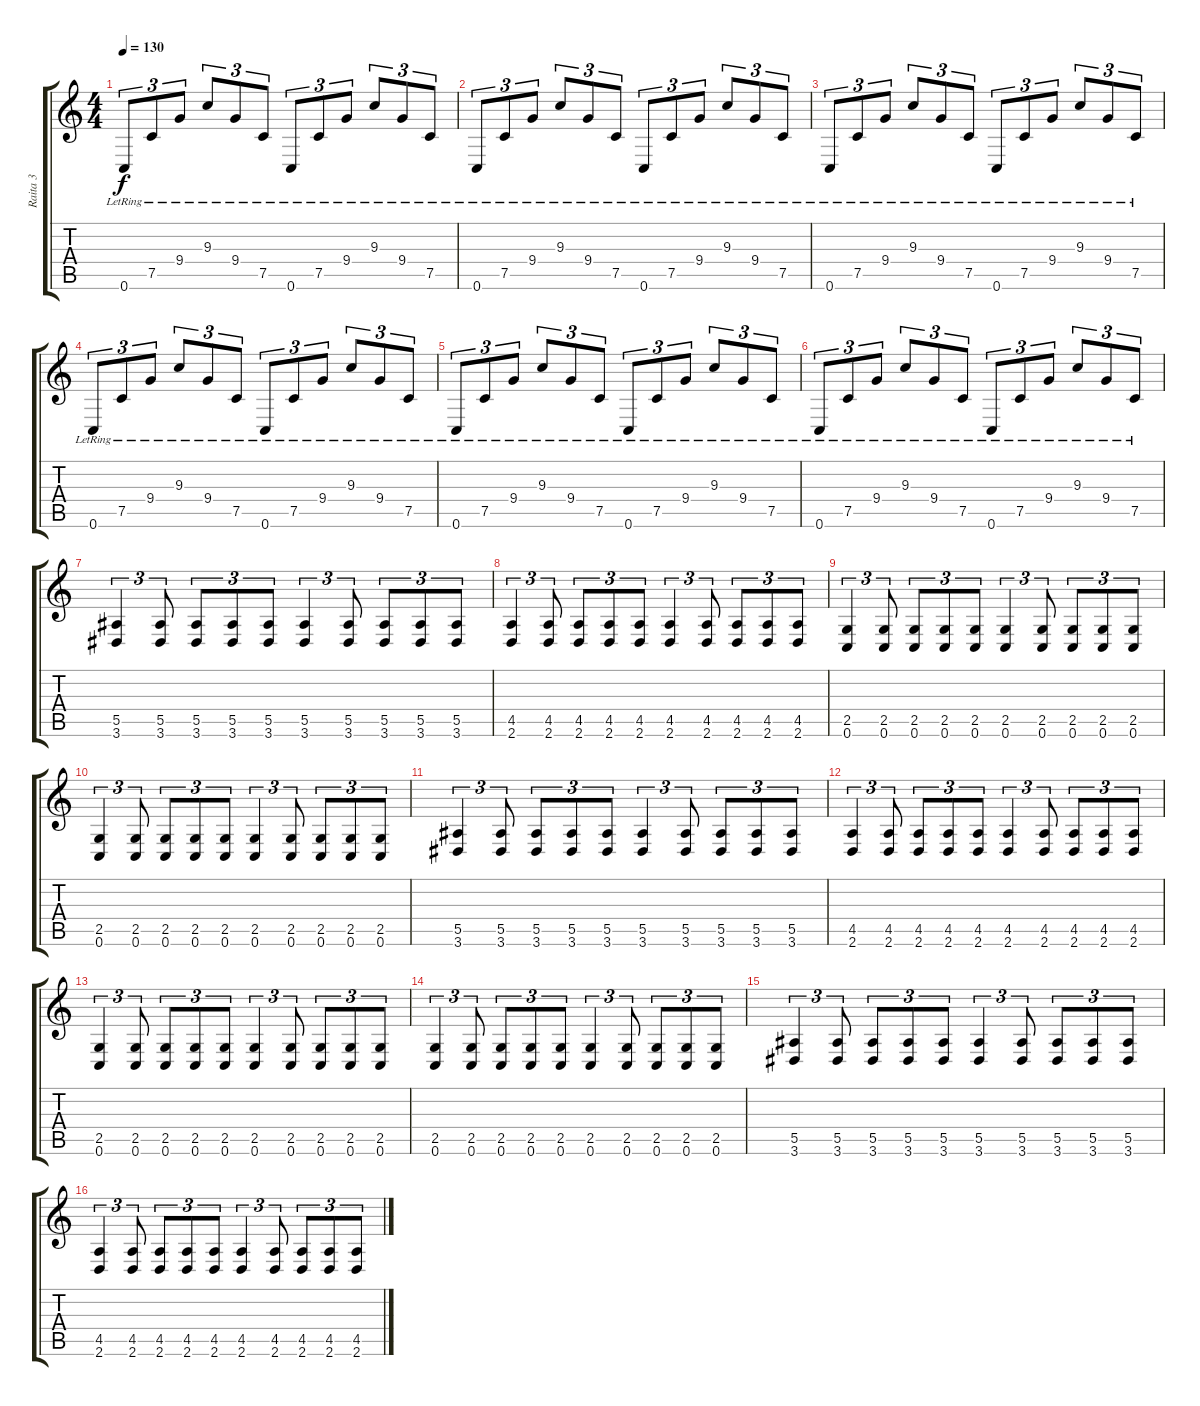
\track ("Raita 3" "Raita 3") {instrument distortionguitar}
\staff {score tabs}
\tuning (C4 G3 Eb3 Bb2 F2 C2) {hide}
\ts (4 4)
\tempo 130
\clef g2
\ks c
0.6{lr}.8{tu (3 2) dy f} 7.5{lr}.8{tu (3 2)} 9.4{lr}.8{tu (3 2)} 9.3{lr}.8{tu (3 2)} 9.4{lr}.8{tu (3 2)} 7.5{lr}.8{tu (3 2)} 0.6{lr}.8{tu (3 2)} 7.5{lr}.8{tu (3 2)} 9.4{lr}.8{tu (3 2)} 9.3{lr}.8{tu (3 2)} 9.4{lr}.8{tu (3 2)} 7.5{lr}.8{tu (3 2)} |
0.6{lr}.8{tu (3 2)} 7.5{lr}.8{tu (3 2)} 9.4{lr}.8{tu (3 2)} 9.3{lr}.8{tu (3 2)} 9.4{lr}.8{tu (3 2)} 7.5{lr}.8{tu (3 2)} 0.6{lr}.8{tu (3 2)} 7.5{lr}.8{tu (3 2)} 9.4{lr}.8{tu (3 2)} 9.3{lr}.8{tu (3 2)} 9.4{lr}.8{tu (3 2)} 7.5{lr}.8{tu (3 2)} |
0.6{lr}.8{tu (3 2)} 7.5{lr}.8{tu (3 2)} 9.4{lr}.8{tu (3 2)} 9.3{lr}.8{tu (3 2)} 9.4{lr}.8{tu (3 2)} 7.5{lr}.8{tu (3 2)} 0.6{lr}.8{tu (3 2)} 7.5{lr}.8{tu (3 2)} 9.4{lr}.8{tu (3 2)} 9.3{lr}.8{tu (3 2)} 9.4{lr}.8{tu (3 2)} 7.5{lr}.8{tu (3 2)} |
0.6{lr}.8{tu (3 2)} 7.5{lr}.8{tu (3 2)} 9.4{lr}.8{tu (3 2)} 9.3{lr}.8{tu (3 2)} 9.4{lr}.8{tu (3 2)} 7.5{lr}.8{tu (3 2)} 0.6{lr}.8{tu (3 2)} 7.5{lr}.8{tu (3 2)} 9.4{lr}.8{tu (3 2)} 9.3{lr}.8{tu (3 2)} 9.4{lr}.8{tu (3 2)} 7.5{lr}.8{tu (3 2)} |
0.6{lr}.8{tu (3 2)} 7.5{lr}.8{tu (3 2)} 9.4{lr}.8{tu (3 2)} 9.3{lr}.8{tu (3 2)} 9.4{lr}.8{tu (3 2)} 7.5{lr}.8{tu (3 2)} 0.6{lr}.8{tu (3 2)} 7.5{lr}.8{tu (3 2)} 9.4{lr}.8{tu (3 2)} 9.3{lr}.8{tu (3 2)} 9.4{lr}.8{tu (3 2)} 7.5{lr}.8{tu (3 2)} |
0.6{lr}.8{tu (3 2)} 7.5{lr}.8{tu (3 2)} 9.4{lr}.8{tu (3 2)} 9.3{lr}.8{tu (3 2)} 9.4{lr}.8{tu (3 2)} 7.5{lr}.8{tu (3 2)} 0.6{lr}.8{tu (3 2)} 7.5{lr}.8{tu (3 2)} 9.4{lr}.8{tu (3 2)} 9.3{lr}.8{tu (3 2)} 9.4{lr}.8{tu (3 2)} 7.5{lr}.8{tu (3 2)} |
(5.5 3.6).4{tu (3 2)} (5.5 3.6).8{tu (3 2)} (5.5 3.6).8{tu (3 2)} (5.5 3.6).8{tu (3 2)} (5.5 3.6).8{tu (3 2)} (5.5 3.6).4{tu (3 2)} (5.5 3.6).8{tu (3 2)} (5.5 3.6).8{tu (3 2)} (5.5 3.6).8{tu (3 2)} (5.5 3.6).8{tu (3 2)} |
(4.5 2.6).4{tu (3 2)} (4.5 2.6).8{tu (3 2)} (4.5 2.6).8{tu (3 2)} (4.5 2.6).8{tu (3 2)} (4.5 2.6).8{tu (3 2)} (4.5 2.6).4{tu (3 2)} (4.5 2.6).8{tu (3 2)} (4.5 2.6).8{tu (3 2)} (4.5 2.6).8{tu (3 2)} (4.5 2.6).8{tu (3 2)} |
(2.5 0.6).4{tu (3 2)} (2.5 0.6).8{tu (3 2)} (2.5 0.6).8{tu (3 2)} (2.5 0.6).8{tu (3 2)} (2.5 0.6).8{tu (3 2)} (2.5 0.6).4{tu (3 2)} (2.5 0.6).8{tu (3 2)} (2.5 0.6).8{tu (3 2)} (2.5 0.6).8{tu (3 2)} (2.5 0.6).8{tu (3 2)} |
(2.5 0.6).4{tu (3 2)} (2.5 0.6).8{tu (3 2)} (2.5 0.6).8{tu (3 2)} (2.5 0.6).8{tu (3 2)} (2.5 0.6).8{tu (3 2)} (2.5 0.6).4{tu (3 2)} (2.5 0.6).8{tu (3 2)} (2.5 0.6).8{tu (3 2)} (2.5 0.6).8{tu (3 2)} (2.5 0.6).8{tu (3 2)} |
(5.5 3.6).4{tu (3 2)} (5.5 3.6).8{tu (3 2)} (5.5 3.6).8{tu (3 2)} (5.5 3.6).8{tu (3 2)} (5.5 3.6).8{tu (3 2)} (5.5 3.6).4{tu (3 2)} (5.5 3.6).8{tu (3 2)} (5.5 3.6).8{tu (3 2)} (5.5 3.6).8{tu (3 2)} (5.5 3.6).8{tu (3 2)} |
(4.5 2.6).4{tu (3 2)} (4.5 2.6).8{tu (3 2)} (4.5 2.6).8{tu (3 2)} (4.5 2.6).8{tu (3 2)} (4.5 2.6).8{tu (3 2)} (4.5 2.6).4{tu (3 2)} (4.5 2.6).8{tu (3 2)} (4.5 2.6).8{tu (3 2)} (4.5 2.6).8{tu (3 2)} (4.5 2.6).8{tu (3 2)} |
(2.5 0.6).4{tu (3 2)} (2.5 0.6).8{tu (3 2)} (2.5 0.6).8{tu (3 2)} (2.5 0.6).8{tu (3 2)} (2.5 0.6).8{tu (3 2)} (2.5 0.6).4{tu (3 2)} (2.5 0.6).8{tu (3 2)} (2.5 0.6).8{tu (3 2)} (2.5 0.6).8{tu (3 2)} (2.5 0.6).8{tu (3 2)} |
(2.5 0.6).4{tu (3 2)} (2.5 0.6).8{tu (3 2)} (2.5 0.6).8{tu (3 2)} (2.5 0.6).8{tu (3 2)} (2.5 0.6).8{tu (3 2)} (2.5 0.6).4{tu (3 2)} (2.5 0.6).8{tu (3 2)} (2.5 0.6).8{tu (3 2)} (2.5 0.6).8{tu (3 2)} (2.5 0.6).8{tu (3 2)} |
(5.5 3.6).4{tu (3 2)} (5.5 3.6).8{tu (3 2)} (5.5 3.6).8{tu (3 2)} (5.5 3.6).8{tu (3 2)} (5.5 3.6).8{tu (3 2)} (5.5 3.6).4{tu (3 2)} (5.5 3.6).8{tu (3 2)} (5.5 3.6).8{tu (3 2)} (5.5 3.6).8{tu (3 2)} (5.5 3.6).8{tu (3 2)} |
(4.5 2.6).4{tu (3 2)} (4.5 2.6).8{tu (3 2)} (4.5 2.6).8{tu (3 2)} (4.5 2.6).8{tu (3 2)} (4.5 2.6).8{tu (3 2)} (4.5 2.6).4{tu (3 2)} (4.5 2.6).8{tu (3 2)} (4.5 2.6).8{tu (3 2)} (4.5 2.6).8{tu (3 2)} (4.5 2.6).8{tu (3 2)}
